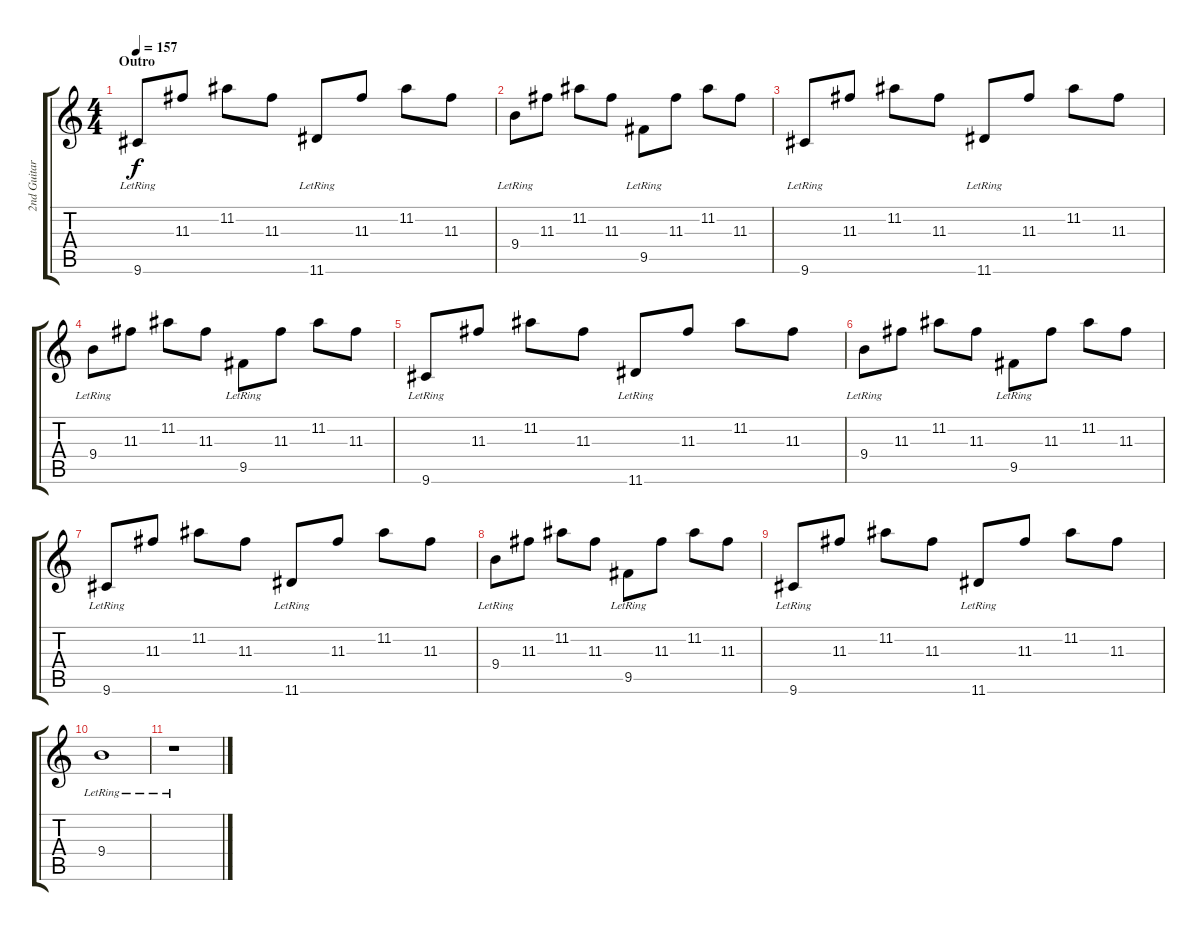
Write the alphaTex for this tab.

\track ("2nd Guitar (Not Played Live)" "2nd Guitar") {instrument distortionguitar}
\staff {score tabs}
\tuning (E4 B3 G3 D3 A2 E2) {hide}
\ts (4 4)
\section ("" "Outro")
\tempo 157
\clef g2
\ks c
9.6{lr}.8{dy f volume 2 instrument electricguitarclean} 11.3.8 11.2.8 11.3.8 11.6{lr}.8 11.3.8 11.2.8 11.3.8 |
9.4{lr}.8 11.3.8 11.2.8 11.3.8 9.5{lr}.8 11.3.8 11.2.8 11.3.8 |
9.6{lr}.8 11.3.8 11.2.8 11.3.8 11.6{lr}.8 11.3.8 11.2.8 11.3.8 |
9.4{lr}.8 11.3.8 11.2.8 11.3.8 9.5{lr}.8 11.3.8 11.2.8 11.3.8 |
9.6{lr}.8 11.3.8 11.2.8 11.3.8 11.6{lr}.8 11.3.8 11.2.8 11.3.8 |
9.4{lr}.8 11.3.8 11.2.8 11.3.8 9.5{lr}.8 11.3.8 11.2.8 11.3.8 |
9.6{lr}.8 11.3.8 11.2.8 11.3.8 11.6{lr}.8 11.3.8 11.2.8 11.3.8 |
9.4{lr}.8 11.3.8 11.2.8 11.3.8 9.5{lr}.8 11.3.8 11.2.8 11.3.8 |
9.6{lr}.8 11.3.8 11.2.8 11.3.8 11.6{lr}.8 11.3.8 11.2.8 11.3.8 |
9.4{lr}.1 |
r.1
